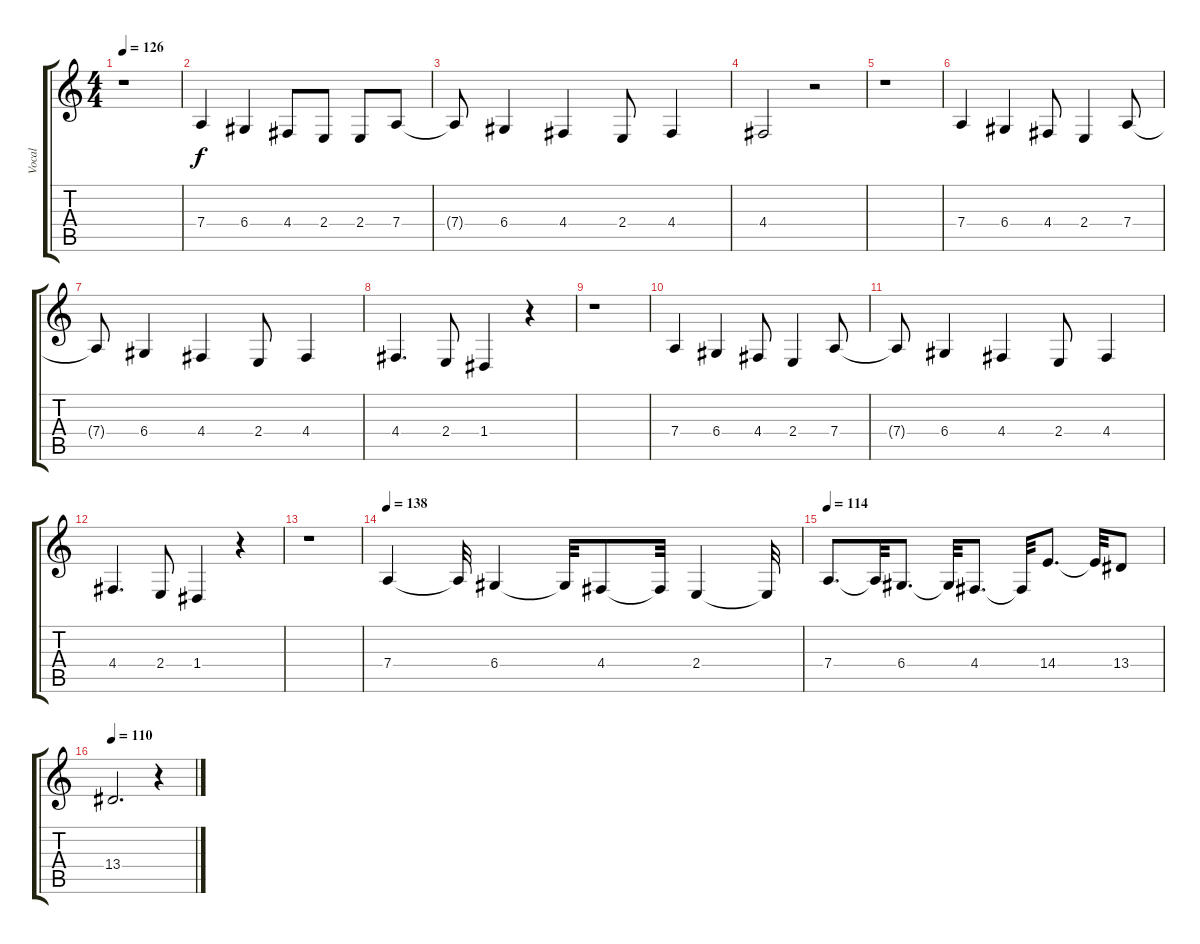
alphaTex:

\track ("Vocal" "Vocal") {instrument tenorsax}
\staff {score tabs}
\tuning (E4 B3 G3 D3 A2 E2) {hide}
\ts (4 4)
\tempo 126
\clef g2
\ks c
r.1{dy f} |
7.4.4 6.4.4 4.4.8 2.4.8 2.4.8 7.4.8 |
7.4{t}.8 6.4.4 4.4.4 2.4.8 4.4.4 |
4.4.2 r.2 |
r.1 |
7.4.4 6.4.4 4.4.8 2.4.4 7.4.8 |
7.4{t}.8 6.4.4 4.4.4 2.4.8 4.4.4 |
4.4.4{d} 2.4.8 1.4.4 r.4 |
r.1 |
7.4.4 6.4.4 4.4.8 2.4.4 7.4.8 |
7.4{t}.8 6.4.4 4.4.4 2.4.8 4.4.4 |
4.4.4{d} 2.4.8 1.4.4 r.4 |
r.1 |
\tempo 138
7.4.4 7.4{t}.32 6.4.4 6.4{t}.32 4.4.8 4.4{t}.32 2.4.4 2.4{t}.32 |
\tempo 114
7.4.8{d} 7.4{t}.32 6.4.8{d} 6.4{t}.32 4.4.8{d} 4.4{t}.32 14.4.8{d} 14.4{t}.32 13.4.8 |
\tempo 110
13.4.2{d} r.4
